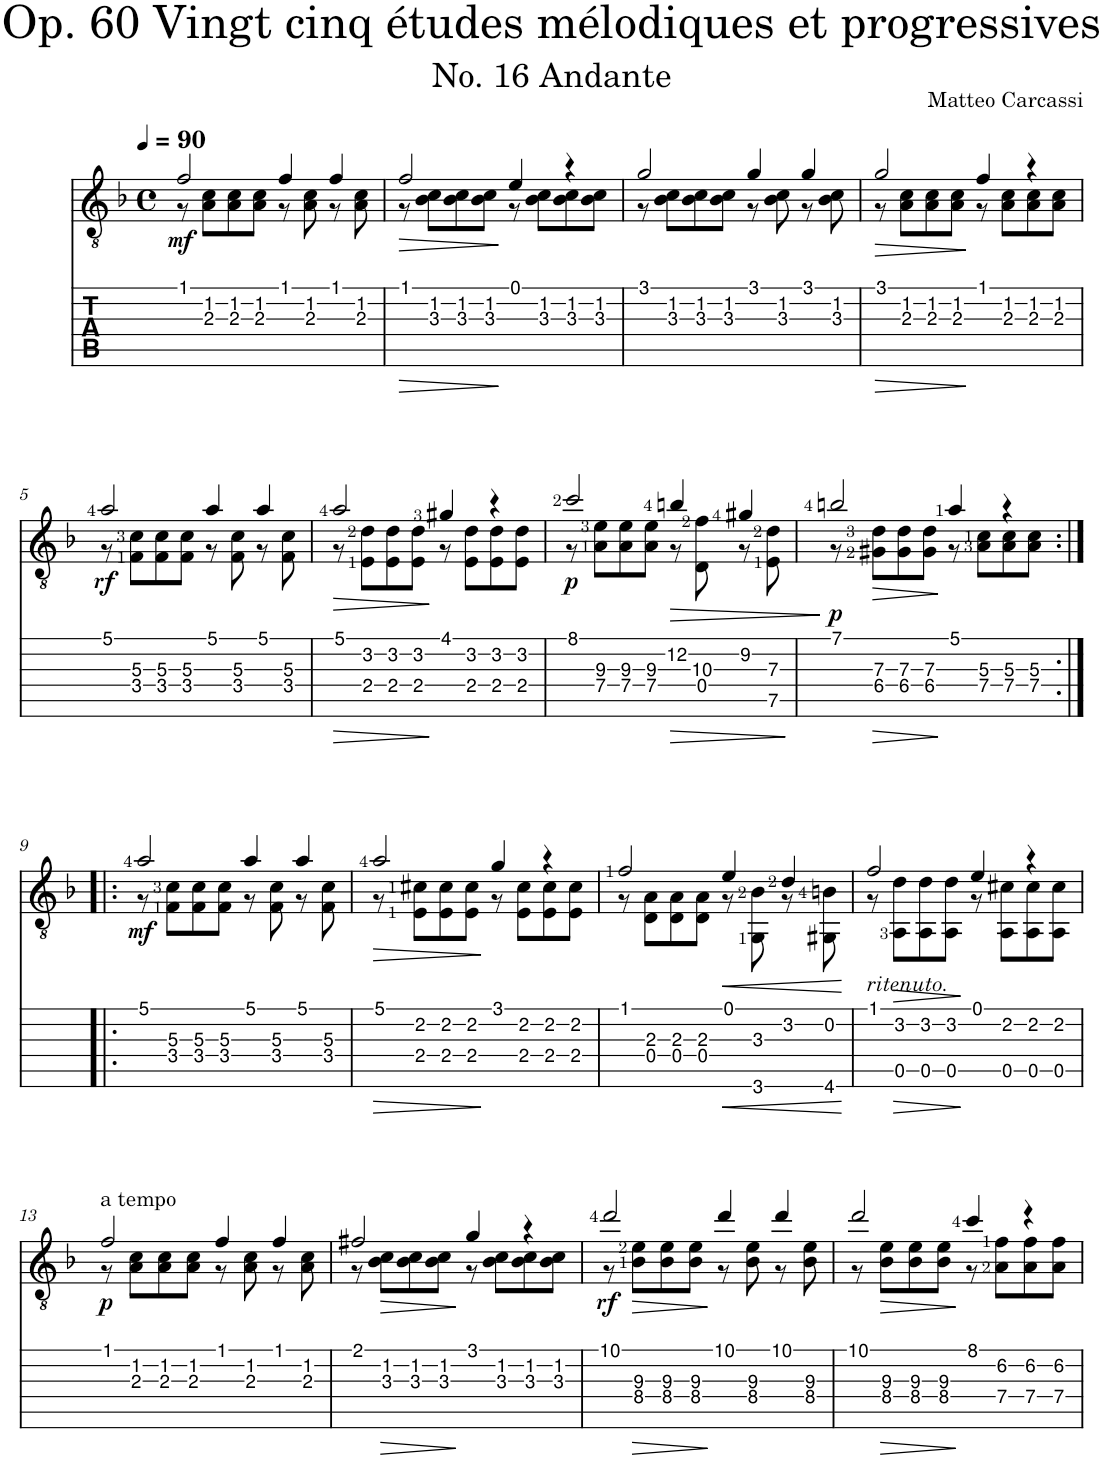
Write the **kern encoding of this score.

**kern	**kern	**dynam
*part1	*part1	*part1
*staff2	*staff1	*staff1/2
*I"Classical Guitar	*	*
*I'Guit.	*	*
*stria6	*	*
*	*clefGv2	*
*k[b-]	*k[b-]	*
*F:	*F:	*
*M4/4	*M4/4	*
*met(c)	*met(c)	*
*MM90	*MM90	*
=1	=1	=1
*^	*^	*
!	!	!	!	!LO:DY:b
2f	8r	2f/	8r	mf
.	8A 8c	.	8A\ 8c\L	.
.	8A\ 8c\L	.	8A\ 8c\	.
.	8A\ 8c\J	.	8A\ 8c\J	.
4f	8r	4f/	8r	.
.	8A 8c	.	8A\ 8c\	.
4f	8r	4f/	8r	.
.	8A 8c	.	8A\ 8c\	.
=2	=2	=2	=2	=2
!	!	!	!	!LO:HP:b
2f	8r	2f/	8r	>
.	8B- 8c	.	8B-\ 8c\L	.
.	8B-\ 8c\L	.	8B-\ 8c\	.
.	8B-\ 8c\J	.	8B-\ 8c\J	.
4e	8r	4e/	8r	]
.	8B- 8c	.	8B-\ 8c\L	.
4r	8B-\ 8c\L	4r	8B-\ 8c\	.
.	8B-\ 8c\J	.	8B-\ 8c\J	.
=3	=3	=3	=3	=3
2g	8r	2g/	8r	.
.	8B- 8c	.	8B-\ 8c\L	.
.	8B-\ 8c\L	.	8B-\ 8c\	.
.	8B-\ 8c\J	.	8B-\ 8c\J	.
4g	8r	4g/	8r	.
.	8B- 8c	.	8B-\ 8c\	.
4g	8r	4g/	8r	.
.	8B- 8c	.	8B-\ 8c\	.
=4	=4	=4	=4	=4
!	!	!	!	!LO:HP:b
2g	8r	2g/	8r	>
.	8A 8c	.	8A\ 8c\L	.
.	8A\ 8c\L	.	8A\ 8c\	.
.	8A\ 8c\J	.	8A\ 8c\J	.
4f	8r	4f/	8r	]
.	8A 8c	.	8A\ 8c\L	.
4r	8A\ 8c\L	4r	8A\ 8c\	.
.	8A\ 8c\J	.	8A\ 8c\J	.
!!LO:LB:g=z	!!
=5	=5	=5	=5	=5
!	!	!	!	!LO:DY:b
2a	8r	2a/	8r	rf
.	8F 8c	.	8F\ 8c\L	.
.	8F\ 8c\L	.	8F\ 8c\	.
.	8F\ 8c\J	.	8F\ 8c\J	.
4a	8r	4a/	8r	.
.	8F 8c	.	8F\ 8c\	.
4a	8r	4a/	8r	.
.	8F 8c	.	8F\ 8c\	.
=6	=6	=6	=6	=6
!	!	!	!	!LO:HP:b
2a	8r	2a/	8r	>
.	8E 8d	.	8E\ 8d\L	.
.	8E\ 8d\L	.	8E\ 8d\	.
.	8E\ 8d\J	.	8E\ 8d\J	.
4g#X	8r	4g#X/	8r	]
.	8E 8d	.	8E\ 8d\L	.
4r	8E\ 8d\L	4r	8E\ 8d\	.
.	8E\ 8d\J	.	8E\ 8d\J	.
=7	=7	=7	=7	=7
!	!	!	!	!LO:DY:b
2cc	8r	2cc/	8r	p
.	8A 8e	.	8A\ 8e\L	.
.	8A\ 8e\L	.	8A\ 8e\	.
.	8A\ 8e\J	.	8A\ 8e\J	.
!	!	!	!	!LO:HP:b
4bn	8r	4bn/	8r	>
.	8D 8f	.	8D\ 8f\	.
4g#X	8r	4g#X/	8r	.
.	8E 8d	.	8E\ 8d\	.
*v	*v	*	*	*
*	*v	*v	*
.	.	]
=8	=8	=8
*^	*^	*
!	!	!	!	!LO:DY:b
2bn	8r	2bn/	8r	p
!	!	!	!	!LO:HP:b=2
!	!	!	!	!LO:HP:n=1:b
.	8G#X 8d	.	8G#X\ 8d\L	> >
.	8G#\ 8d\L	.	8G#\ 8d\	.
.	8G#\ 8d\J	.	8G#\ 8d\J	.
4a	8r	4a/	8r	]
.	8A 8c	.	8A\ 8c\L	.
4r	8A\ 8c\L	4r	8A\ 8c\	.
.	8A\ 8c\J	.	8A\ 8c\J	.
!!LO:LB:g=z	!!
=9:|!|:	=9:|!|:	=9:|!|:	=9:|!|:	=9:|!|:
!	!	!	!	!LO:DY:b
2a	8r	2a/	8r	mf
.	8F 8c	.	8F\ 8c\L	.
.	8F\ 8c\L	.	8F\ 8c\	.
.	8F\ 8c\J	.	8F\ 8c\J	.
4a	8r	4a/	8r	.
.	8F 8c	.	8F\ 8c\	.
4a	8r	4a/	8r	.
.	8F 8c	.	8F\ 8c\	.
=10	=10	=10	=10	=10
!	!	!	!	!LO:HP:b=2
!	!	!	!	!LO:HP:n=1:b
2a	8r	2a/	8r	> >
.	8E 8c#X	.	8E\ 8c#X\L	.
.	8E\ 8c#\L	.	8E\ 8c#\	.
.	8E\ 8c#\J	.	8E\ 8c#\J	.
4g	8r	4g/	8r	] ]
.	8E 8c#	.	8E\ 8c#\L	.
4r	8E\ 8c#\L	4r	8E\ 8c#\	.
.	8E\ 8c#\J	.	8E\ 8c#\J	.
=11	=11	=11	=11	=11
2f	8r	2f/	8r	.
.	8D 8A	.	8D\ 8A\L	.
.	8D\ 8A\L	.	8D\ 8A\	.
.	8D\ 8A\J	.	8D\ 8A\J	.
!	!	!	!	!LO:HP:b=2
!	!	!	!	!LO:HP:n=1:b
4e	8r	4e/	8r	< <
.	8GG 8B-	.	8GG\ 8B-\	.
4d	8r	4d/	8r	.
.	8GG#X 8Bn	.	8GG#X\ 8Bn\	.
*v	*v	*	*	*
*	*v	*v	*
.	.	[ ]
=12	=12	=12
*^	*^	*
!	!	!LO:TX:b:i:t=ritenuto.	!	!
2f	8r	2f/	8r	.
!	!	!	!	!LO:HP:b=2
!	!	!	!	!LO:HP:n=1:b
.	8AA 8d	.	8AA\ 8d\L	> >
.	8AA\ 8d\L	.	8AA\ 8d\	.
.	8AA\ 8d\J	.	8AA\ 8d\J	.
4e	8r	4e/	8r	] [
.	8AA 8c#X	.	8AA\ 8c#X\L	.
4r	8AA\ 8c#\L	4r	8AA\ 8c#\	.
.	8AA\ 8c#\J	.	8AA\ 8c#\J	.
!!LO:LB:g=z	!!
=13	=13	=13	=13	=13
!	!	!LO:TX:a:t=a tempo	!	!
!	!	!	!	!LO:DY:b
2f	8r	2f/	8r	p
.	8A 8c	.	8A\ 8c\L	.
.	8A\ 8c\L	.	8A\ 8c\	.
.	8A\ 8c\J	.	8A\ 8c\J	.
4f	8r	4f/	8r	.
.	8A 8c	.	8A\ 8c\	.
4f	8r	4f/	8r	.
.	8A 8c	.	8A\ 8c\	.
=14	=14	=14	=14	=14
2f#X	8r	2f#X/	8r	.
!	!	!	!	!LO:HP:b=2
!	!	!	!	!LO:HP:n=1:b
.	8B- 8c	.	8B-\ 8c\L	> >
.	8B-\ 8c\L	.	8B-\ 8c\	.
.	8B-\ 8c\J	.	8B-\ 8c\J	.
4g	8r	4g/	8r	] ]
.	8B- 8c	.	8B-\ 8c\L	.
4r	8B-\ 8c\L	4r	8B-\ 8c\	.
.	8B-\ 8c\J	.	8B-\ 8c\J	.
=15	=15	=15	=15	=15
!	!	!	!	!LO:DY:b
2dd	8r	2dd/	8r	rf
!	!	!	!	!LO:HP:b=2
!	!	!	!	!LO:HP:n=1:b
.	8B- 8e	.	8B-\ 8e\L	> >
.	8B-\ 8e\L	.	8B-\ 8e\	.
.	8B-\ 8e\J	.	8B-\ 8e\J	.
4dd	8r	4dd/	8r	] ]
.	8B- 8e	.	8B-\ 8e\	.
4dd	8r	4dd/	8r	.
.	8B- 8e	.	8B-\ 8e\	.
=16	=16	=16	=16	=16
2dd	8r	2dd/	8r	.
!	!	!	!	!LO:HP:b
.	8B- 8e	.	8B-\ 8e\L	>
.	8B-\ 8e\L	.	8B-\ 8e\	.
.	8B-\ 8e\J	.	8B-\ 8e\J	.
4cc	8r	4cc/	8r	] ]
.	8A 8f	.	8A\ 8f\L	.
4r	8A\ 8f\L	4r	8A\ 8f\	.
.	8A\ 8f\J	.	8A\ 8f\J	.
*v	*v	*	*	*
*	*v	*v	*
=	=	=
*-	*-	*-
